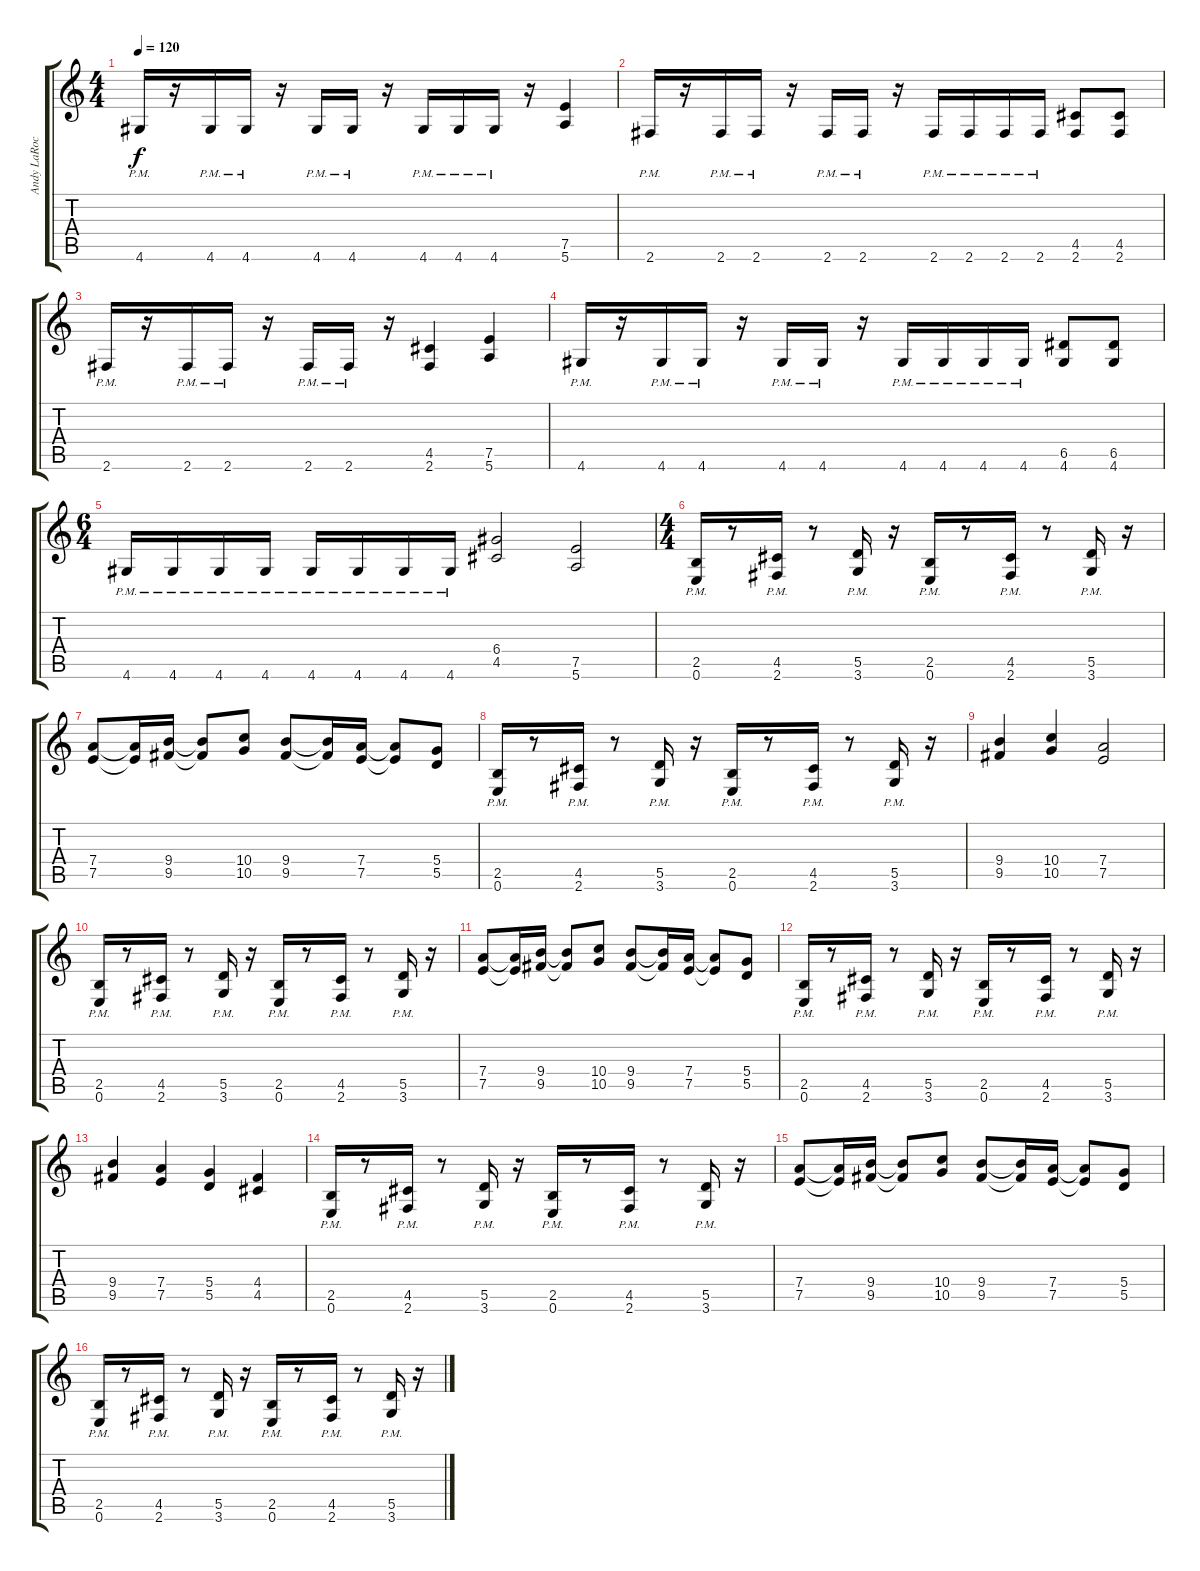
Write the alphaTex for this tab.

\track ("Andy LaRocque" "Andy LaRoc") {instrument distortionguitar}
\staff {score tabs}
\tuning (E4 B3 G3 D3 A2 E2) {hide}
\ts (4 4)
\tempo 120
\clef g2
\ks c
4.6{pm}.16{dy f} r.16 4.6{pm}.16 4.6{pm}.16 r.16 4.6{pm}.16 4.6{pm}.16 r.16 4.6{pm}.16 4.6{pm}.16 4.6{pm}.16 r.16 (7.5 5.6).4 |
2.6{pm}.16 r.16 2.6{pm}.16 2.6{pm}.16 r.16 2.6{pm}.16 2.6{pm}.16 r.16 2.6{pm}.16 2.6{pm}.16 2.6{pm}.16 2.6{pm}.16 (4.5 2.6).8 (4.5 2.6).8 |
2.6{pm}.16 r.16 2.6{pm}.16 2.6{pm}.16 r.16 2.6{pm}.16 2.6{pm}.16 r.16 (4.5 2.6).4 (7.5 5.6).4 |
4.6{pm}.16 r.16 4.6{pm}.16 4.6{pm}.16 r.16 4.6{pm}.16 4.6{pm}.16 r.16 4.6{pm}.16 4.6{pm}.16 4.6{pm}.16 4.6{pm}.16 (6.5 4.6).8 (6.5 4.6).8 |
\ts (6 4)
4.6{pm}.16 4.6{pm}.16 4.6{pm}.16 4.6{pm}.16 4.6{pm}.16 4.6{pm}.16 4.6{pm}.16 4.6{pm}.16 (6.4 4.5).2 (7.5 5.6).2 |
\ts (4 4)
(2.5{pm} 0.6{pm}).16 r.8 (4.5{pm} 2.6{pm}).16 r.8 (5.5{pm} 3.6{pm}).16 r.16 (2.5{pm} 0.6{pm}).16 r.8 (4.5{pm} 2.6{pm}).16 r.8 (5.5{pm} 3.6{pm}).16 r.16 |
(7.4 7.5).8 (7.4{t} 7.5{t}).16 (9.4 9.5).16 (9.4{t} 9.5{t}).8 (10.4 10.5).8 (9.4 9.5).8 (9.4{t} 9.5{t}).16 (7.4 7.5).16 (7.4{t} 7.5{t}).8 (5.4 5.5).8 |
(2.5{pm} 0.6{pm}).16 r.8 (4.5{pm} 2.6{pm}).16 r.8 (5.5{pm} 3.6{pm}).16 r.16 (2.5{pm} 0.6{pm}).16 r.8 (4.5{pm} 2.6{pm}).16 r.8 (5.5{pm} 3.6{pm}).16 r.16 |
(9.4 9.5).4 (10.4 10.5).4 (7.4 7.5).2 |
(2.5{pm} 0.6{pm}).16 r.8 (4.5{pm} 2.6{pm}).16 r.8 (5.5{pm} 3.6{pm}).16 r.16 (2.5{pm} 0.6{pm}).16 r.8 (4.5{pm} 2.6{pm}).16 r.8 (5.5{pm} 3.6{pm}).16 r.16 |
(7.4 7.5).8 (7.4{t} 7.5{t}).16 (9.4 9.5).16 (9.4{t} 9.5{t}).8 (10.4 10.5).8 (9.4 9.5).8 (9.4{t} 9.5{t}).16 (7.4 7.5).16 (7.4{t} 7.5{t}).8 (5.4 5.5).8 |
(2.5{pm} 0.6{pm}).16 r.8 (4.5{pm} 2.6{pm}).16 r.8 (5.5{pm} 3.6{pm}).16 r.16 (2.5{pm} 0.6{pm}).16 r.8 (4.5{pm} 2.6{pm}).16 r.8 (5.5{pm} 3.6{pm}).16 r.16 |
(9.4 9.5).4 (7.4 7.5).4 (5.4 5.5).4 (4.4 4.5).4 |
(2.5{pm} 0.6{pm}).16 r.8 (4.5{pm} 2.6{pm}).16 r.8 (5.5{pm} 3.6{pm}).16 r.16 (2.5{pm} 0.6{pm}).16 r.8 (4.5{pm} 2.6{pm}).16 r.8 (5.5{pm} 3.6{pm}).16 r.16 |
(7.4 7.5).8 (7.4{t} 7.5{t}).16 (9.4 9.5).16 (9.4{t} 9.5{t}).8 (10.4 10.5).8 (9.4 9.5).8 (9.4{t} 9.5{t}).16 (7.4 7.5).16 (7.4{t} 7.5{t}).8 (5.4 5.5).8 |
(2.5{pm} 0.6{pm}).16 r.8 (4.5{pm} 2.6{pm}).16 r.8 (5.5{pm} 3.6{pm}).16 r.16 (2.5{pm} 0.6{pm}).16 r.8 (4.5{pm} 2.6{pm}).16 r.8 (5.5{pm} 3.6{pm}).16 r.16
